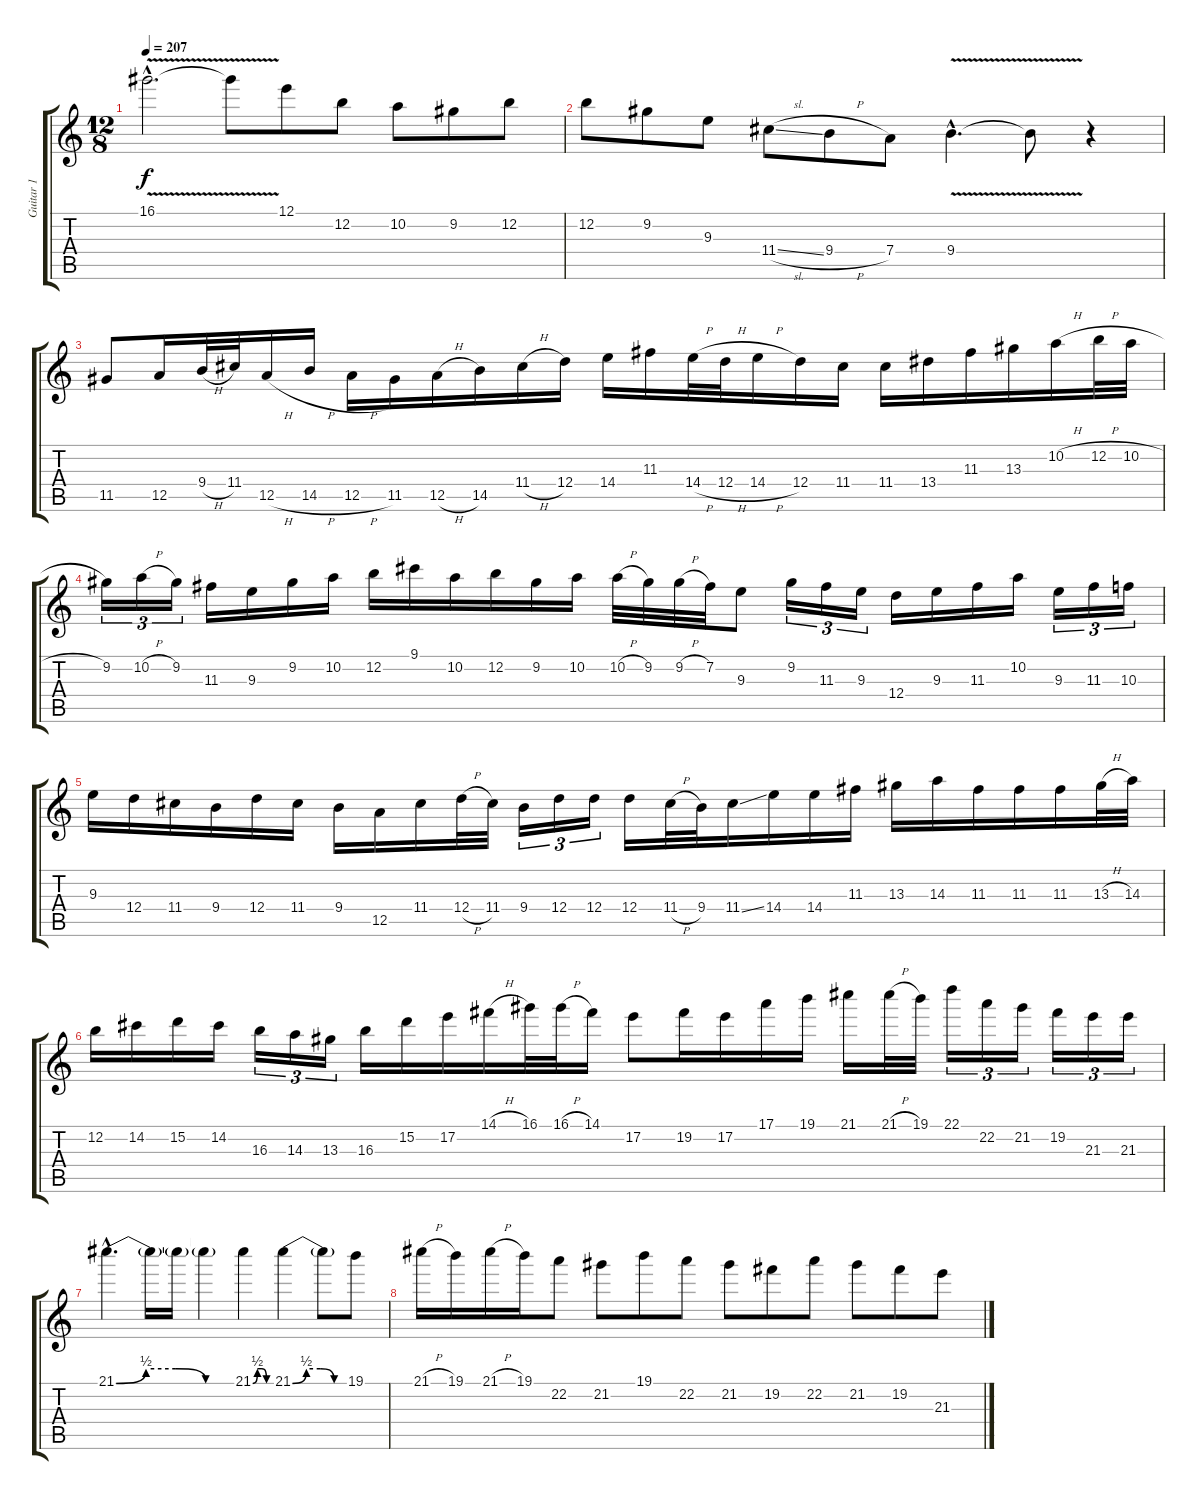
\track ("Guitar 1" "Guitar 1") {instrument distortionguitar}
\staff {score tabs}
\tuning (E4 B3 G3 D3 A2 E2) {hide}
\ts (12 8)
\tempo 207
\clef g2
\ks c
16.1{v hac}.2{d dy f} 16.1{t}.8 12.1.8 12.2.8 10.2.8 9.2.8 12.2.8 |
12.2.8 9.2.8 9.3.8 11.4{sl}.8 9.4{h}.8 7.4.8 9.4{v hac}.4{d} 9.4{t}.8 r.4 |
11.5.8 12.5.16 9.4{h}.32 11.4.32 12.5{h}.16 14.5{h}.16 12.5{h}.16 11.5.16 12.5{h}.16 14.5.16 11.4{h}.16 12.4.16 14.4.16 11.3.16 14.4{h}.32 12.4{h}.32 14.4{h}.16 12.4.16 11.4.16 11.4.16 13.4.16 11.3.16 13.3.16 10.2{h}.16 12.2{h}.32 10.2{h}.32 |
9.2.16{tu (3 2)} 10.2{h}.16{tu (3 2)} 9.2.16{tu (3 2)} 11.3.16 9.3.16 9.2.16 10.2.16 12.2.16 9.1.16 10.2.16 12.2.16 9.2.16 10.2.16 10.2{h}.32 9.2.32 9.2{h}.32 7.2.32 9.3.8 9.2.16{tu (3 2)} 11.3.16{tu (3 2)} 9.3.16{tu (3 2)} 12.4.16 9.3.16 11.3.16 10.2.16 9.3.16{tu (3 2)} 11.3.16{tu (3 2)} 10.3.16{tu (3 2)} |
9.3.16 12.4.16 11.4.16 9.4.16 12.4.16 11.4.16 9.4.16 12.5.16 11.4.16 12.4{h}.32 11.4.32 9.4.16{tu (3 2)} 12.4.16{tu (3 2)} 12.4.16{tu (3 2)} 12.4.16 11.4{h}.32 9.4.32 11.4{ss}.16 14.4.16 14.4.16 11.3.16 13.3.16 14.3.16 11.3.16 11.3.16 11.3.16 13.3{h}.32 14.3.32 |
12.2.16 14.2.16 15.2.16 14.2.16 16.3.16{tu (3 2)} 14.3.16{tu (3 2)} 13.3.16{tu (3 2)} 16.3.16 15.2.16 17.2.16 14.1{h}.16 16.1.32 16.1{h}.32 14.1.16 17.2.8 19.2.16 17.2.16 17.1.16 19.1.16 21.1.16 21.1{h}.32 19.1.32 22.1.16{tu (3 2)} 22.2.16{tu (3 2)} 21.2.16{tu (3 2)} 19.2.16{tu (3 2)} 21.3.16{tu (3 2)} 21.3.16{tu (3 2)} |
21.1{be (custom 0 0 15 2 30 2 45 0 60 0) hac}.4{d} 21.1{t}.16 21.1{t}.16 21.1{t}.4 21.1{be (custom 0 0 15 2 30 2 45 0 60 0)}.4 21.1{be (custom 0 0 15 2 30 2 45 0 60 0)}.4 21.1{t}.8 19.1.8 |
21.1{h}.16 19.1.16 21.1{h}.16 19.1.16 22.2.8 21.2.8 19.1.8 22.2.8 21.2.8 19.2.8 22.2.8 21.2.8 19.2.8 21.3.8
